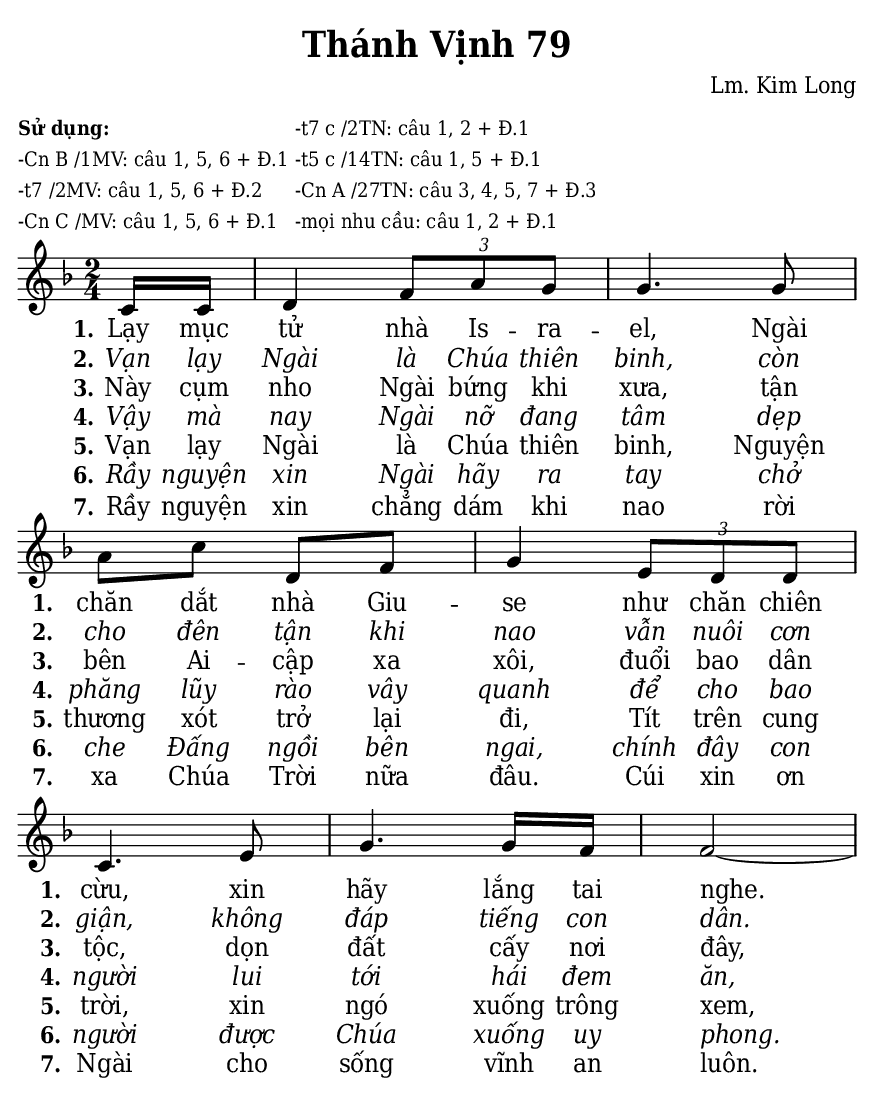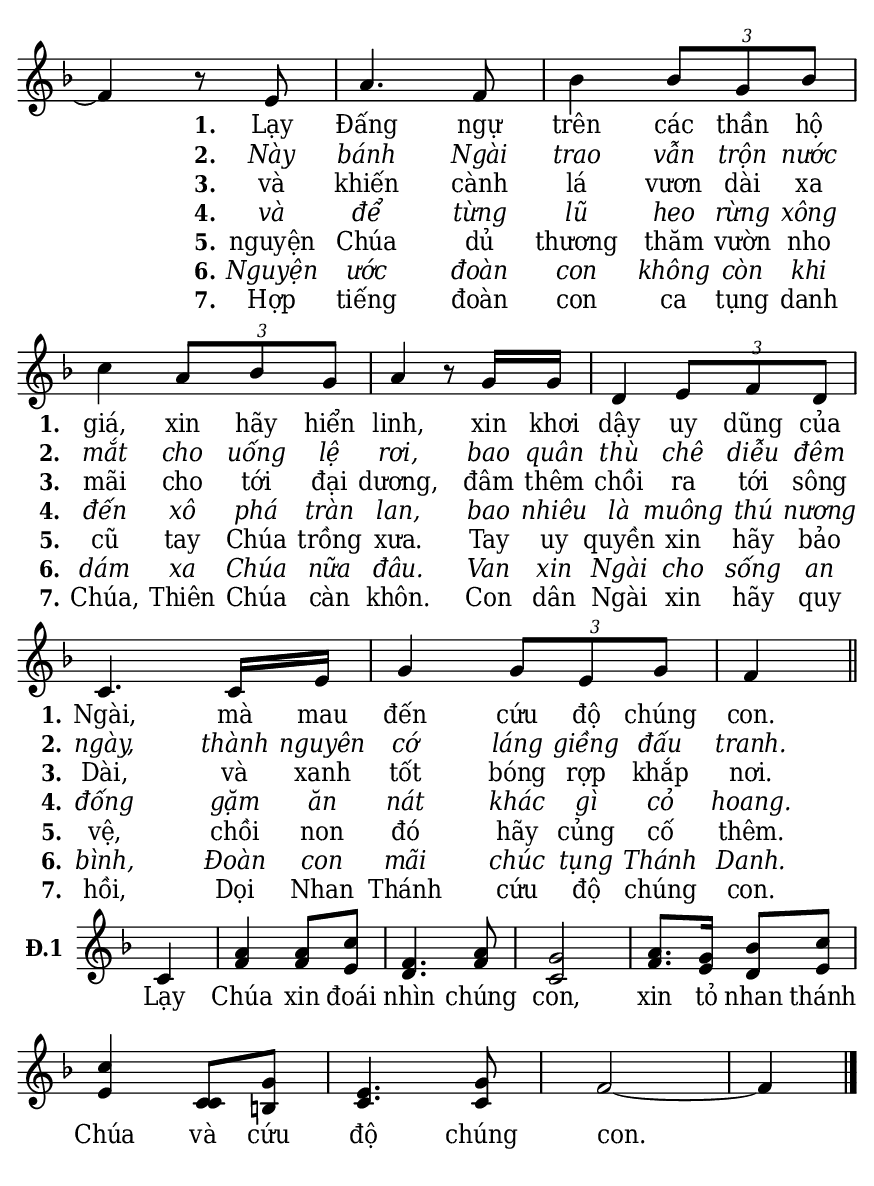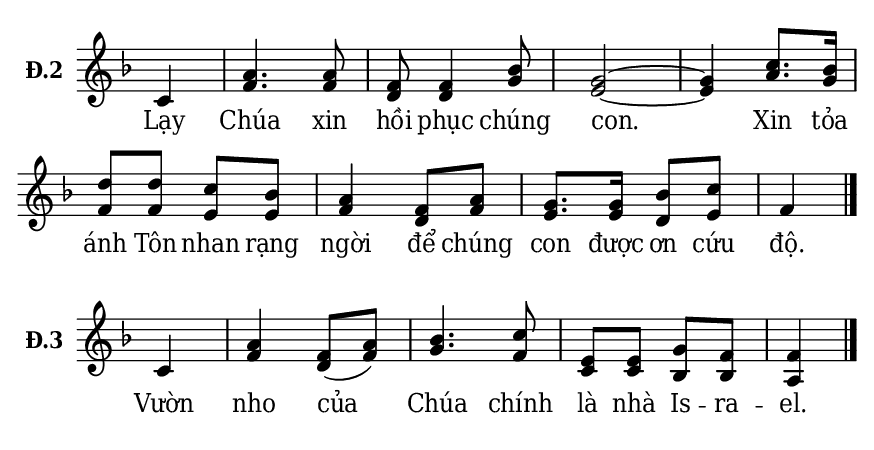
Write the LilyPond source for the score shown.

% Cài đặt chung
\version "2.22.1"
\include "english.ly"

\header {
  title = "Thánh Vịnh 79"
  composer = "Lm. Kim Long"
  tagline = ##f
}

% mã nguồn cho những chức năng chưa hỗ trợ trong phiên bản lilypond hiện tại
% cung cấp bởi cộng đồng lilypond khi gửi email đến lilypond-user@gnu.org
% in số phiên khúc trên mỗi dòng
#(define (add-grob-definition grob-name grob-entry)
     (set! all-grob-descriptions
           (cons ((@@ (lily) completize-grob-entry)
                  (cons grob-name grob-entry))
                 all-grob-descriptions)))

#(add-grob-definition
    'StanzaNumberSpanner
    `((direction . ,LEFT)
      (font-series . bold)
      (padding . 1.0)
      (side-axis . ,X)
      (stencil . ,ly:text-interface::print)
      (X-offset . ,ly:side-position-interface::x-aligned-side)
      (Y-extent . ,grob::always-Y-extent-from-stencil)
      (meta . ((class . Spanner)
               (interfaces . (font-interface
                              side-position-interface
                              stanza-number-interface
                              text-interface))))))

\layout {
    \context {
      \Global
      \grobdescriptions #all-grob-descriptions
    }
    \context {
      \Score
      \remove Stanza_number_align_engraver
      \consists
        #(lambda (context)
           (let ((texts '())
                 (syllables '()))
             (make-engraver
              (acknowledgers
               ((stanza-number-interface engraver grob source-engraver)
                  (set! texts (cons grob texts)))
               ((lyric-syllable-interface engraver grob source-engraver)
                  (set! syllables (cons grob syllables))))
              ((stop-translation-timestep engraver)
                 (for-each
                  (lambda (text)
                    (for-each
                     (lambda (syllable)
                       (ly:pointer-group-interface::add-grob
                        text
                        'side-support-elements
                        syllable))
                     syllables))
                  texts)
                 (set! syllables '())))))
    }
    \context {
      \Lyrics
      \remove Stanza_number_engraver
      \consists
        #(lambda (context)
           (let ((text #f)
                 (last-stanza #f))
             (make-engraver
              ((process-music engraver)
                 (let ((stanza (ly:context-property context 'stanza #f)))
                   (if (and stanza (not (equal? stanza last-stanza)))
                       (let ((column (ly:context-property context
'currentCommandColumn)))
                         (set! last-stanza stanza)
                         (if text
                             (ly:spanner-set-bound! text RIGHT column))
                         (set! text (ly:engraver-make-grob engraver
'StanzaNumberSpanner '()))
                         (ly:grob-set-property! text 'text stanza)
                         (ly:spanner-set-bound! text LEFT column)))))
              ((finalize engraver)
                 (if text
                     (let ((column (ly:context-property context
'currentCommandColumn)))
                       (ly:spanner-set-bound! text RIGHT column)))))))
      \override StanzaNumberSpanner.horizon-padding = 10000
    }
}

stanzaReminderOff =
  \temporary \override StanzaNumberSpanner.after-line-breaking =
     #(lambda (grob)
        ;; Can be replaced with (not (first-broken-spanner? grob)) in 2.23.
        (if (let ((siblings (ly:spanner-broken-into (ly:grob-original grob))))
              (and (pair? siblings)
                   (not (eq? grob (car siblings)))))
            (ly:grob-suicide! grob)))

stanzaReminderOn = \undo \stanzaReminderOff
% kết thúc mã nguồn

% Nhạc
nhacPhanMot = \relative c' {
  \key f \major
  \time 2/4
  \partial 8 c16 c |
  d4 \tuplet 3/2 { f8 a g } |
  g4. g8 |
  a c d, f |
  g4 \tuplet 3/2 { e8 d d } |
  c4. e8 |
  g4. g16 f |
  f2 ~ |
  f4 r8 e |
  a4. f8 |
  bf4 \tuplet 3/2 { bf8 g bf } |
  c4 \tuplet 3/2 { a8 bf g } |
  a4 r8 g16 g |
  d4 \tuplet 3/2 { e8 f d } |
  c4. c16 e |
  g4 \tuplet 3/2 { g8 e g } |
  f4 \bar "||"
}

nhacPhanHai = \relative c' {
  \key f \major
  \time 2/4
  \partial 4 c4 |
  <<
    {
      a'4 a8 c |
      f,4. a8 |
      g2 |
      a8. g16 bf8 c |
      c4 c,8 g' |
      e4. g8
    }
    {
      f4 f8 e |
      d4. f8 |
      c2 |
      f8. e16 d8 e |
      e4 c8 b! |
      c4. c8
    }
  >>
  f2 ~ |
  f4 \bar "|."
}

nhacPhanBa = \relative c' {
  \key f \major
  \time 2/4
  \partial 4 c4 |
  <<
    {
      a'4. a8 |
      f f4 bf8 |
      g2 ~ |
      g4 c8. bf16 |
      d8 d c bf |
      a4 f8 a |
      g8. g16 bf8 c
    }
    {
      f,4. f8 |
      d d4 g8 |
      e2 ~ |
      e4 a8. g16 |
      f8 f e e |
      f4 d8 f |
      e8. e16 d8 e
    }
  >>
  f4 \bar "|."
}

nhacPhanBon = \relative c' {
  \key f \major
  \time 2/4
  \partial 4 c4 |
  <<
    {
      a'4 f8 (a) |
      bf4. c8 |
      e, e g f |
      f4 \bar "|."
    }
    {
      f4 d8 (f) |
      g4. f8 |
      c c bf bf |
      a4
    }
  >>
}

% Lời
loiPhanMot = \lyricmode {
  <<
    {
      \set stanza = "1."
      Lạy mục tử nhà Is -- ra -- el,
      Ngài chăn dắt nhà Giu -- se như chăn chiên cừu,
      xin hãy lắng tai nghe.
      Lạy Đấng ngự trên các thần hộ giá,
      xin hãy hiển linh,
      xin khơi dậy uy dũng của Ngài,
      mà mau đến cứu độ chúng con.
    }
    \new Lyrics {
	    \set associatedVoice = "beSop"
	    \set stanza = "2."
      \override Lyrics.LyricText.font-shape = #'italic
      Vạn lạy Ngài là Chúa thiên binh,
      còn cho đên tận khi nao vẫn nuôi cơn giận,
      không đáp tiếng con dân.
      Này bánh Ngài trao vẫn trộn nước mắt
      cho uống lệ rơi, bao quân thù chê diễu đêm ngày,
      thành nguyên cớ láng giềng đấu tranh.
    }
    \new Lyrics {
	    \set associatedVoice = "beSop"
	    \set stanza = "3."
      Này cụm nho Ngài bứng khi xưa,
      tận bên Ai -- cập xa xôi, đuổi bao dân tộc,
      dọn đất cấy nơi đây,
      và khiến cành lá vươn dài xa mãi cho tới đại dương,
      đâm thêm chồi ra tới sông Dài,
      và xanh tốt bóng rợp khắp nơi.
    }
    \new Lyrics {
	    \set associatedVoice = "beSop"
	    \set stanza = "4."
      \override Lyrics.LyricText.font-shape = #'italic
      Vậy mà nay Ngài nỡ đang tâm dẹp phăng lũy rào vây quanh
      để cho bao người lui tới hái đem ăn,
      và để từng lũ heo rừng xông đến xô phá tràn lan,
      bao nhiêu là muông thú nương đống
      gặm ăn nát khác gì cỏ hoang.
    }
    \new Lyrics {
	    \set associatedVoice = "beSop"
	    \set stanza = "5."
      Vạn lạy Ngài là Chúa thiên binh,
      Nguyện thương xót trở lại đi,
      Tít trên cung trời, xin ngó xuống trông xem,
      nguyện Chúa dủ thương thăm vườn nho cũ tay Chúa trồng xưa.
      Tay uy quyền xin hãy bảo vệ,
      chồi non đó hãy củng cố thêm.
    }
    \new Lyrics {
	    \set associatedVoice = "beSop"
	    \set stanza = "6."
      \override Lyrics.LyricText.font-shape = #'italic
      Rầy nguyện xin Ngài hãy ra tay
      chở che Đấng ngồi bên ngai,
      chính đây con người được Chúa xuống uy phong.
      Nguyện ước đoàn con không còn khi dám xa Chúa nữa đâu.
      Van xin Ngài cho sống an bình,
      Đoàn con mãi chúc tụng Thánh Danh.
    }
    \new Lyrics {
	    \set associatedVoice = "beSop"
	    \set stanza = "7."
      Rầy nguyện xin chẳng dám khi nao rời xa Chúa Trời nữa đâu.
      Cúi xin ơn Ngài cho sống vĩnh an luôn.
      Hợp tiếng đoàn con ca tụng danh Chúa,
      Thiên Chúa càn khôn.
      Con dân Ngài xin hãy quy hồi,
      Dọi Nhan Thánh cứu độ chúng con.
    }
  >>
}

loiPhanHai = \lyricmode {
  Lạy Chúa xin đoái nhìn chúng con,
  xin tỏ nhan thánh Chúa và cứu độ chúng con.
}

loiPhanBa = \lyricmode {
  Lạy Chúa xin hồi phục chúng con.
  Xin tỏa ánh Tôn nhan rạng ngời
  để chúng con được ơn cứu độ.
}

loiPhanBon = \lyricmode {
  Vườn nho của Chúa chính là nhà Is -- ra -- el.
}


% Dàn trang
\paper {
  #(set-paper-size "a5")
  top-margin = 3\mm
  bottom-margin = 3\mm
  left-margin = 3\mm
  right-margin = 3\mm
  indent = #0
  #(define fonts
	 (make-pango-font-tree "Deja Vu Serif Condensed"
	 		       "Deja Vu Serif Condensed"
			       "Deja Vu Serif Condensed"
			       (/ 20 20)))
  print-page-number = ##f
  ragged-bottom = ##t
}

\markup {
  \vspace #1
  %\fill-line {
    \column {
      \left-align {
        \line { \bold \small "Sử dụng:" }
        \line { \small "-Cn B /1MV: câu 1, 5, 6 + Đ.1" }
        \line { \small "-t7 /2MV: câu 1, 5, 6 + Đ.2" }
        \line { \small "-Cn C /MV: câu 1, 5, 6 + Đ.1" }
      }
    }
    \column {
      \left-align {
        \line { \small "-t7 c /2TN: câu 1, 2 + Đ.1" }
        \line { \small "-t5 c /14TN: câu 1, 5 + Đ.1" }
        \line { \small "-Cn A /27TN: câu 3, 4, 5, 7 + Đ.3" }
        \line { \small "-mọi nhu cầu: câu 1, 2 + Đ.1" }
      }
    }
  %}
}

\score {
  <<
    \new Staff <<
        \clef treble
        \new Voice = beSop {
          \nhacPhanMot
        }
      \new Lyrics \lyricsto beSop \loiPhanMot
    >>
  >>
  \layout {
    \override Lyrics.LyricSpace.minimum-distance = #1
    \override Score.BarNumber.break-visibility = ##(#f #f #f)
    \override Score.SpacingSpanner.uniform-stretching = ##t
    ragged-last = ##f
  }
}

\score {
  <<
    \new Staff \with {
      \remove "Time_signature_engraver"
      instrumentName = \markup { \bold "Đ.1" }} <<
        \clef treble
        \new Voice = beSop {
          \nhacPhanHai
        }
      \new Lyrics \lyricsto beSop \loiPhanHai
    >>
  >>
  \layout {
    indent = 10
    \override Lyrics.LyricSpace.minimum-distance = #0.6
    \override Score.BarNumber.break-visibility = ##(#f #f #f)
    \override Score.SpacingSpanner.uniform-stretching = ##t
    ragged-last = ##f
  }
}

\score {
  <<
    \new Staff \with {
      \remove "Time_signature_engraver"
      instrumentName = \markup { \bold "Đ.2" }} <<
        \clef treble
        \new Voice = beSop {
          \nhacPhanBa
        }
      \new Lyrics \lyricsto beSop \loiPhanBa
    >>
  >>
  \layout {
    indent = 10
    \override Lyrics.LyricSpace.minimum-distance = #0.45
    \override Score.BarNumber.break-visibility = ##(#f #f #f)
    \override Score.SpacingSpanner.uniform-stretching = ##t
    ragged-last = ##f
  }
}

\score {
  <<
    \new Staff \with {
      \remove "Time_signature_engraver"
      instrumentName = \markup { \bold "Đ.3" }} <<
        \clef treble
        \new Voice = beSop {
          \nhacPhanBon
        }
      \new Lyrics \lyricsto beSop \loiPhanBon
    >>
  >>
  \layout {
    indent = 10
    \override Lyrics.LyricSpace.minimum-distance = #0.45
    \override Score.BarNumber.break-visibility = ##(#f #f #f)
    \override Score.SpacingSpanner.uniform-stretching = ##t
    ragged-last = ##f
  }
}
